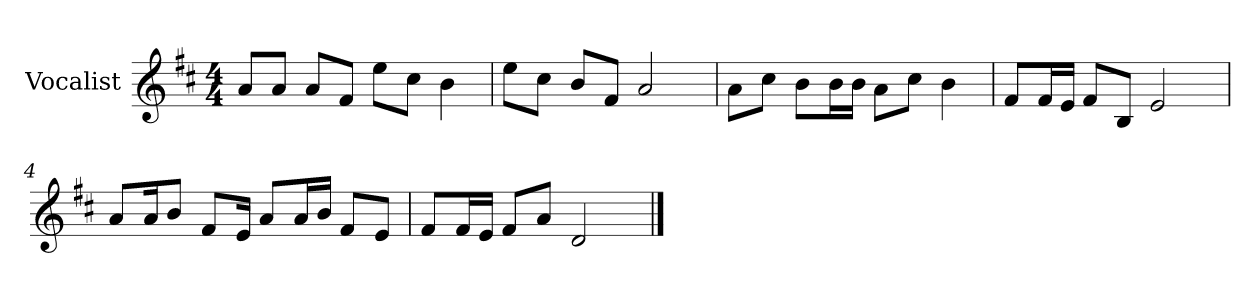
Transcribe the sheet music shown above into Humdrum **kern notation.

**kern
*part1
*staff1
*I"Vocalist
*k[f#c#]
*D:
*M4/4
=
8aL
8aJ
8aL
8f#J
8eeL
8cc#J
4b
=1
8eeL
8cc#J
8bL
8f#J
2a
=2
8aL
8cc#J
8bL
16bL
16bJJ
8aL
8cc#J
4b
=3
8f#L
16f#L
16eJJ
8f#L
8BJ
2e
=4
8aL
16aK
8bJ
8f#L
16eJk
8aL
16aL
16bJJ
8f#L
8eJ
=5
8f#L
16f#L
16eJJ
8f#L
8aJ
2d
==
*-
